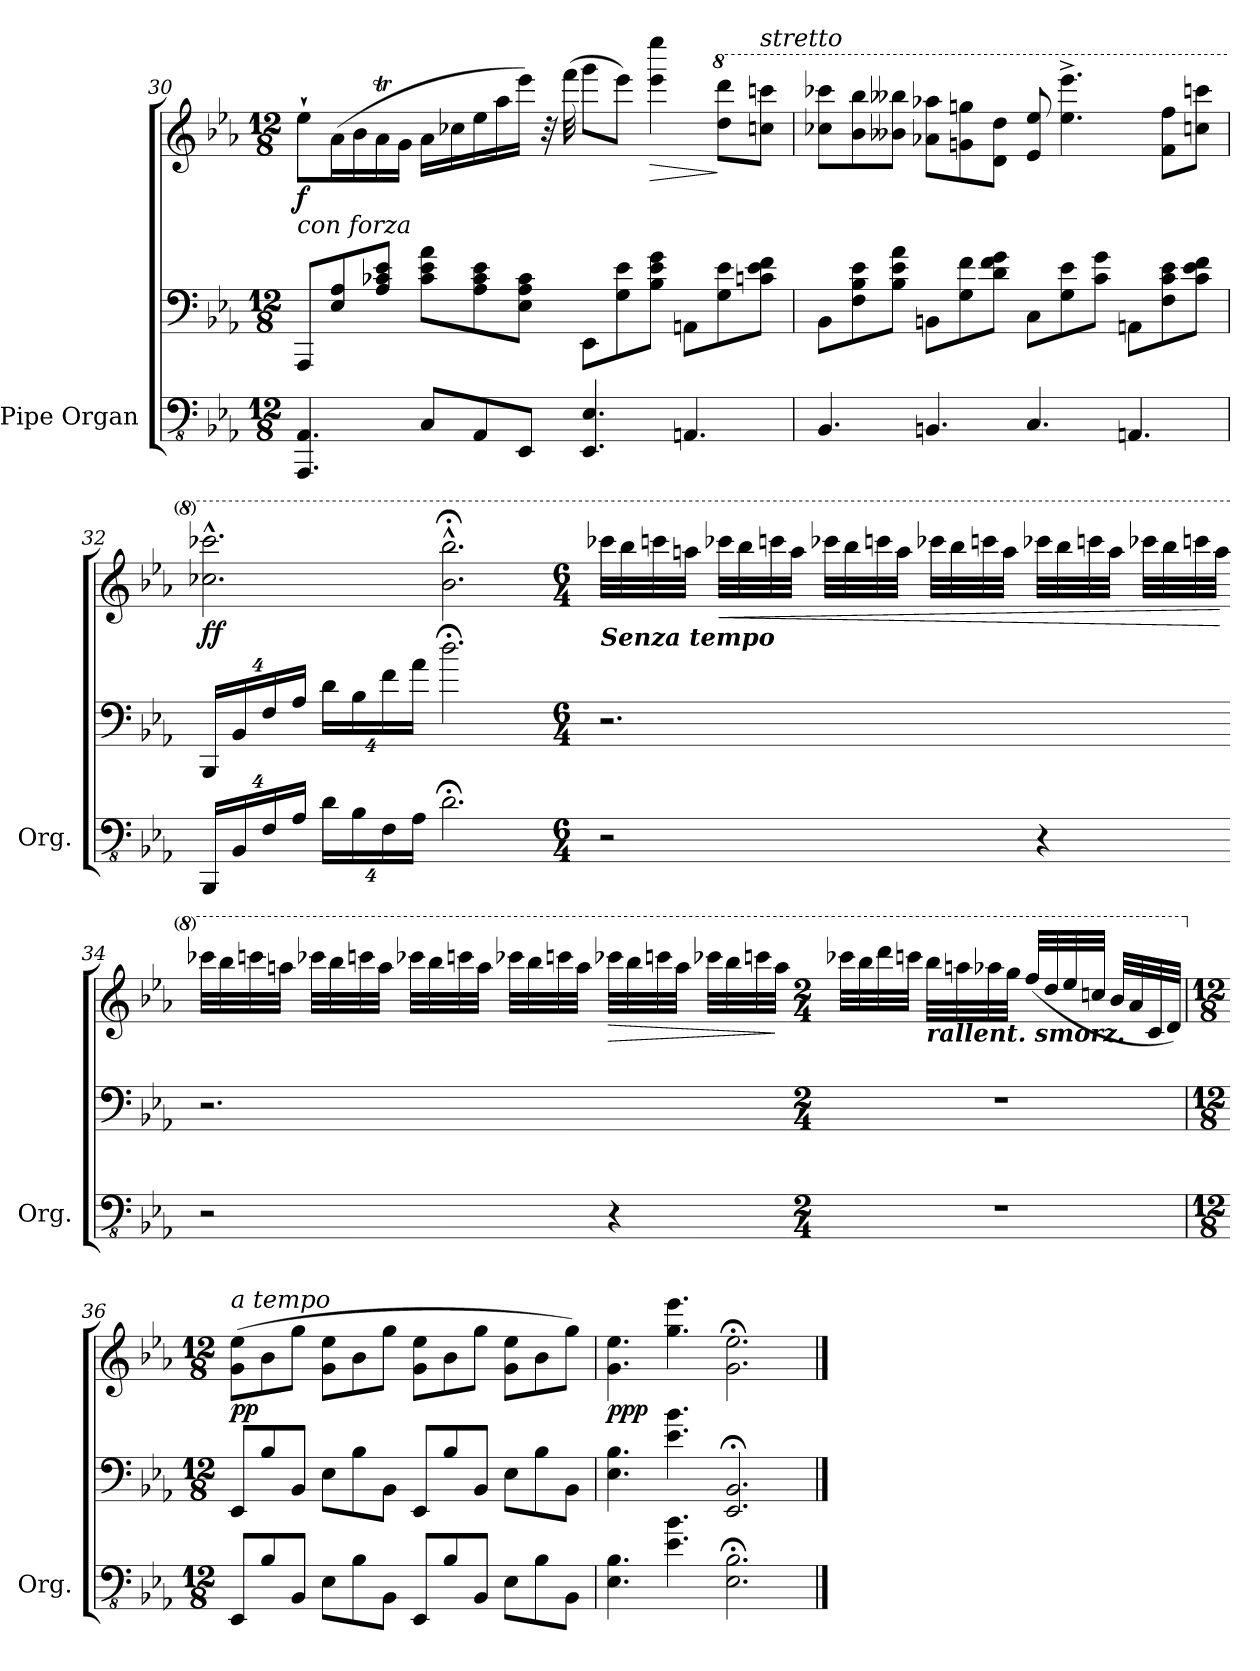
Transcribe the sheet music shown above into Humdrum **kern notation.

**kern	**kern	**kern	**dynam
*part1	*part1	*part1	*part1
*staff3	*staff2	*staff1	*staff1/2/3
*I"Pipe Organ	*	*	*
*I'Org.	*	*	*
!!LO:LB:g=z
*clefFv4	*clefF4	*clefG2	*
*k[b-e-a-]	*k[b-e-a-]	*k[b-e-a-]	*
*M12/8	*M12/8	*M12/8	*
=30	=30	=30	=30
!	!	!LO:TX:b:i:t=con forza	!
!	!	!	!LO:DY:b
4.AAAA-/ 4.AAA-/	8AAA-/L	8ee-`\L	f
.	8E-/ 8A-/	(>16a-\L	.
.	.	16b-\	.
.	8A-/ 8c-X/ 8e-/J	16a-T\	.
.	.	16g\JJ	.
8CC/L	8c-\ 8e-\ 8a-\L	16a-\LL	.
.	.	16cc-X\	.
8AAA-/	8A-\ 8c-\ 8e-\	16ee-\	.
.	.	16aa-\	.
8EEE-/J	8E-\ 8A-\ 8c-\J	16eee-\JJ)	.
.	.	32r	.
.	.	(>32fff\	.
4.EEE-/ 4.EE-/	8EE-\L	8ggg\L	.
.	8G\ 8e-\	8eee-\J)	.
!	!	!	!LO:HP:b
.	8B-\ 8e-\ 8g\J	4eee-\ 4eeee-\	>
4.AAAn/	8AAn\L	.	.
*	*	*8va	*
.	8G\ 8e-\	8ddd\ 8dddd\L	]
!	!	!LO:TX:a:i:t=stretto	!
.	8cn\ 8e-\ 8f\J	8cccn\ 8ccccn\J	.
=31	=31	=31	=31
4.BBB-/	8BB-\L	8ccc-X\ 8cccc-X\L	.
.	8F\ 8B-\ 8e-\	8bb-\ 8bbb-\	.
.	8B-\ 8e-\ 8a-\J	8bb--X\ 8bbb--X\J	.
4.BBBn/	8BBn\L	8aa-X\ 8aaa-X\L	.
.	8G\ 8f\	8ggn\ 8gggn\	.
.	8d\ 8f\ 8g\J	8dd\ 8ddd\J	.
4.CC/	8C\L	8ee-/ 8eee-/	.
.	8G\ 8e-\	4.eee-\^ 4.eeee-\^	.
.	8c\ 8g\J	.	.
4.AAAn/	8AAn\L	.	.
.	8F\ 8c\ 8e-\	8ff\ 8fff\L	.
.	8c\ 8e-\ 8f\J	8cccn\ 8ccccn\J	.
!!LO:PB:g=z
=32	=32	=32	=32
!	!	!	!LO:DY:b
32%3BBBB-/L	32%3BBB-/L	2.ccc-X\^^ 2.cccc-X\^^	ff
32%3BBB-/	32%3BB-/	.	.
32%3FF/	32%3F/	.	.
32%3AA-/J	32%3A-/J	.	.
32%3D\L	32%3d\L	.	.
32%3BB-\	32%3B-\	.	.
32%3FF\	32%3f\	.	.
32%3AA-\J	32%3a-\J	.	.
2.D;<\	2.dd;<\	2.bb-\;<^^ 2.bbb-\;<^^	.
=33-	=33-	=33-	=33-
*M6/4	*M6/4	*M6/4	*
*	*	*MM35	*
!	!	!LO:TX:b:Bi:t=Senza tempo	!
2r	2.r	32cccc-X\LLL	.
.	.	32bbb-\	.
.	.	32ccccn\	.
.	.	32aaan\JJJ	.
*	*	*MM40	*
!	!	!	!LO:HP:b
.	.	32cccc-X\LLL	<
.	.	32bbb-\	.
.	.	32ccccn\	.
.	.	32aaa\JJJ	.
*	*	*MM60	*
.	.	32cccc-X\LLL	.
.	.	32bbb-\	.
.	.	32ccccn\	.
.	.	32aaa\JJJ	.
.	.	32cccc-X\LLL	.
.	.	32bbb-\	.
.	.	32ccccn\	.
.	.	32aaa\JJJ	.
*	*	*MM70	*
4r	.	32cccc-X\LLL	.
.	.	32bbb-\	.
.	.	32ccccn\	.
.	.	32aaa\JJJ	.
.	.	32cccc-X\LLL	.
.	.	32bbb-\	.
.	.	32ccccn\	.
.	.	32aaa\JJJ	.
.	.	.	[
!!LO:LB:g=z
=34-	=34-	=34-	=34-
2r	2.r	32cccc-X\LLL	.
.	.	32bbb-\	.
.	.	32ccccn\	.
.	.	32aaan\JJJ	.
*	*	*MM80	*
.	.	32cccc-X\LLL	.
.	.	32bbb-\	.
.	.	32ccccn\	.
.	.	32aaa\JJJ	.
.	.	32cccc-X\LLL	.
.	.	32bbb-\	.
.	.	32ccccn\	.
.	.	32aaa\JJJ	.
.	.	32cccc-X\LLL	.
.	.	32bbb-\	.
.	.	32ccccn\	.
.	.	32aaa\JJJ	.
!	!	!	!LO:HP:b
4r	.	32cccc-X\LLL	>
.	.	32bbb-\	.
.	.	32ccccn\	.
.	.	32aaa\JJJ	.
.	.	32cccc-X\LLL	.
.	.	32bbb-\	.
.	.	32ccccn\	.
.	.	32aaa\JJJ	]
!!LO:LB:g=z
=35-	=35-	=35-	=35-
*M2/4	*M2/4	*M2/4	*
*	*	*MM50	*
2r	2r	32cccc-X\LLL	.
.	.	32bbb-\	.
.	.	32dddd\	.
.	.	32ccccn\JJJ	.
!	!	!LO:TX:b:Bi:t=rallent. smorz.	!
.	.	32bbb-\LLL	.
.	.	32aaan\	.
.	.	32aaa-X\	.
.	.	32ggg\JJJ	.
*	*	*MM35	*
.	.	(<32fff/LLL	.
.	.	32ddd/	.
.	.	32eee-/	.
.	.	32ccc/JJJ	.
*	*	*MM20	*
.	.	32bb-/LLL	.
.	.	32aa-/	.
.	.	32cc/	.
.	.	32dd/JJJ)	.
=36	=36	=36	=36
*M12/8	*M12/8	*M12/8	*
*	*	*X8va	*
*	*	*MM60	*
!	!	!LO:TX:a:i:t=a tempo	!
!	!	!	!LO:DY:b
8EEE-/L	8EE-/L	(>8g\ 8ee-\L	pp
8BB-/	8B-/	8b-\	.
8BBB-/J	8BB-/J	8gg\J	.
8EE-\L	8E-\L	8g\ 8ee-\L	.
8BB-\	8B-\	8b-\	.
8BBB-\J	8BB-\J	8gg\J	.
8EEE-/L	8EE-/L	8g\ 8ee-\L	.
8BB-/	8B-/	8b-\	.
8BBB-/J	8BB-/J	8gg\J	.
8EE-\L	8E-\L	8g\ 8ee-\L	.
8BB-\	8B-\	8b-\	.
8BBB-\J	8BB-\J	8gg\J)	.
=37	=37	=37	=37
!	!	!	!LO:DY:b
4.EE-\ 4.BB-\	4.E-\ 4.B-\	4.g\ 4.ee-\	ppp
4.E-\ 4.B-\	4.e-\ 4.b-\	4.gg\ 4.eee-\	.
2.EE-\;< 2.BB-\;<	2.EE-/;< 2.BB-/;<	2.g\;< 2.ee-\;<	.
==	==	==	==
*-	*-	*-	*-
